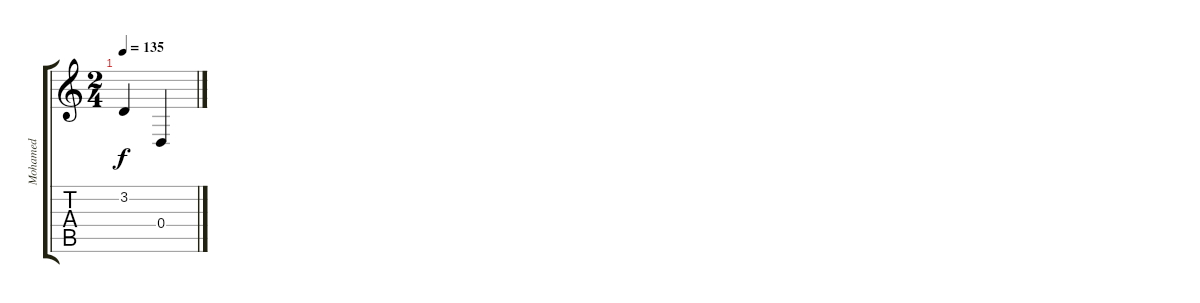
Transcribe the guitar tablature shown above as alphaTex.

\track ("Mohamed" "Mohamed") {instrument violin}
\staff {score tabs}
\tuning (E4 B3 G3 D3 A2 E2) {hide}
\ts (2 4)
\tempo 135
\clef g2
\ks c
3.2.4{dy f} 0.4.4
